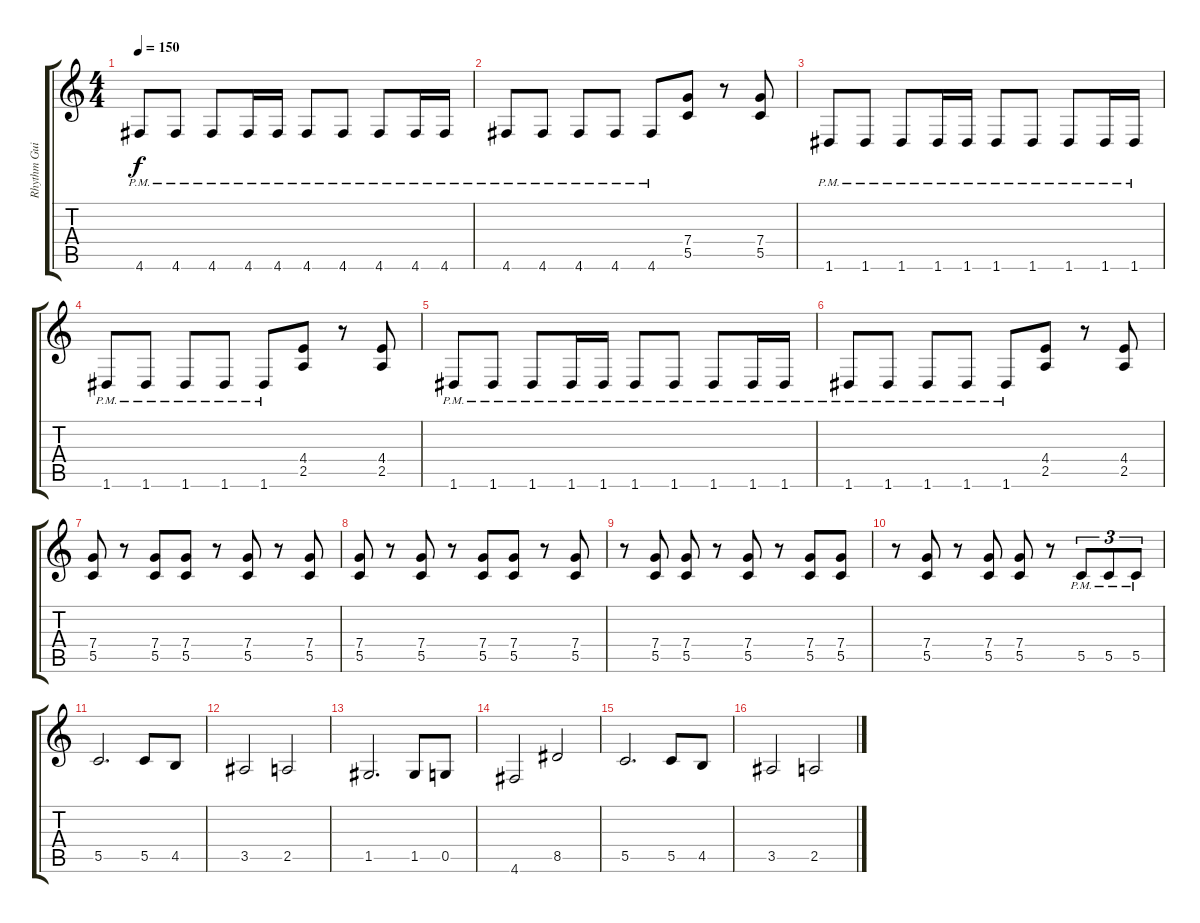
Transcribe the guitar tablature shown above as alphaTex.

\track ("Rhythm Guitar" "Rhythm Gui") {instrument distortionguitar}
\staff {score tabs}
\tuning (D4 A3 F3 C3 G2 D2) {hide}
\ts (4 4)
\tempo 150
\clef g2
\ks c
4.6{pm}.8{dy f} 4.6{pm}.8 4.6{pm}.8 4.6{pm}.16 4.6{pm}.16 4.6{pm}.8 4.6{pm}.8 4.6{pm}.8 4.6{pm}.16 4.6{pm}.16 |
4.6{pm}.8 4.6{pm}.8 4.6{pm}.8 4.6{pm}.8 4.6{pm}.8 (7.4 5.5).8 r.8 (7.4 5.5).8 |
1.6{pm}.8 1.6{pm}.8 1.6{pm}.8 1.6{pm}.16 1.6{pm}.16 1.6{pm}.8 1.6{pm}.8 1.6{pm}.8 1.6{pm}.16 1.6{pm}.16 |
1.6{pm}.8 1.6{pm}.8 1.6{pm}.8 1.6{pm}.8 1.6{pm}.8 (4.4 2.5).8 r.8 (4.4 2.5).8 |
1.6{pm}.8 1.6{pm}.8 1.6{pm}.8 1.6{pm}.16 1.6{pm}.16 1.6{pm}.8 1.6{pm}.8 1.6{pm}.8 1.6{pm}.16 1.6{pm}.16 |
1.6{pm}.8 1.6{pm}.8 1.6{pm}.8 1.6{pm}.8 1.6{pm}.8 (4.4 2.5).8 r.8 (4.4 2.5).8 |
(7.4 5.5).8 r.8 (7.4 5.5).8 (7.4 5.5).8 r.8 (7.4 5.5).8 r.8 (7.4 5.5).8 |
(7.4 5.5).8 r.8 (7.4 5.5).8 r.8 (7.4 5.5).8 (7.4 5.5).8 r.8 (7.4 5.5).8 |
r.8 (7.4 5.5).8 (7.4 5.5).8 r.8 (7.4 5.5).8 r.8 (7.4 5.5).8 (7.4 5.5).8 |
r.8 (7.4 5.5).8 r.8 (7.4 5.5).8 (7.4 5.5).8 r.8 5.5{pm}.8{tu (3 2)} 5.5{pm}.8{tu (3 2)} 5.5{pm}.8{tu (3 2)} |
5.5.2{d} 5.5.8 4.5.8 |
3.5.2 2.5.2 |
1.5.2{d} 1.5.8 0.5.8 |
4.6.2 8.5.2 |
5.5.2{d} 5.5.8 4.5.8 |
3.5.2 2.5.2
